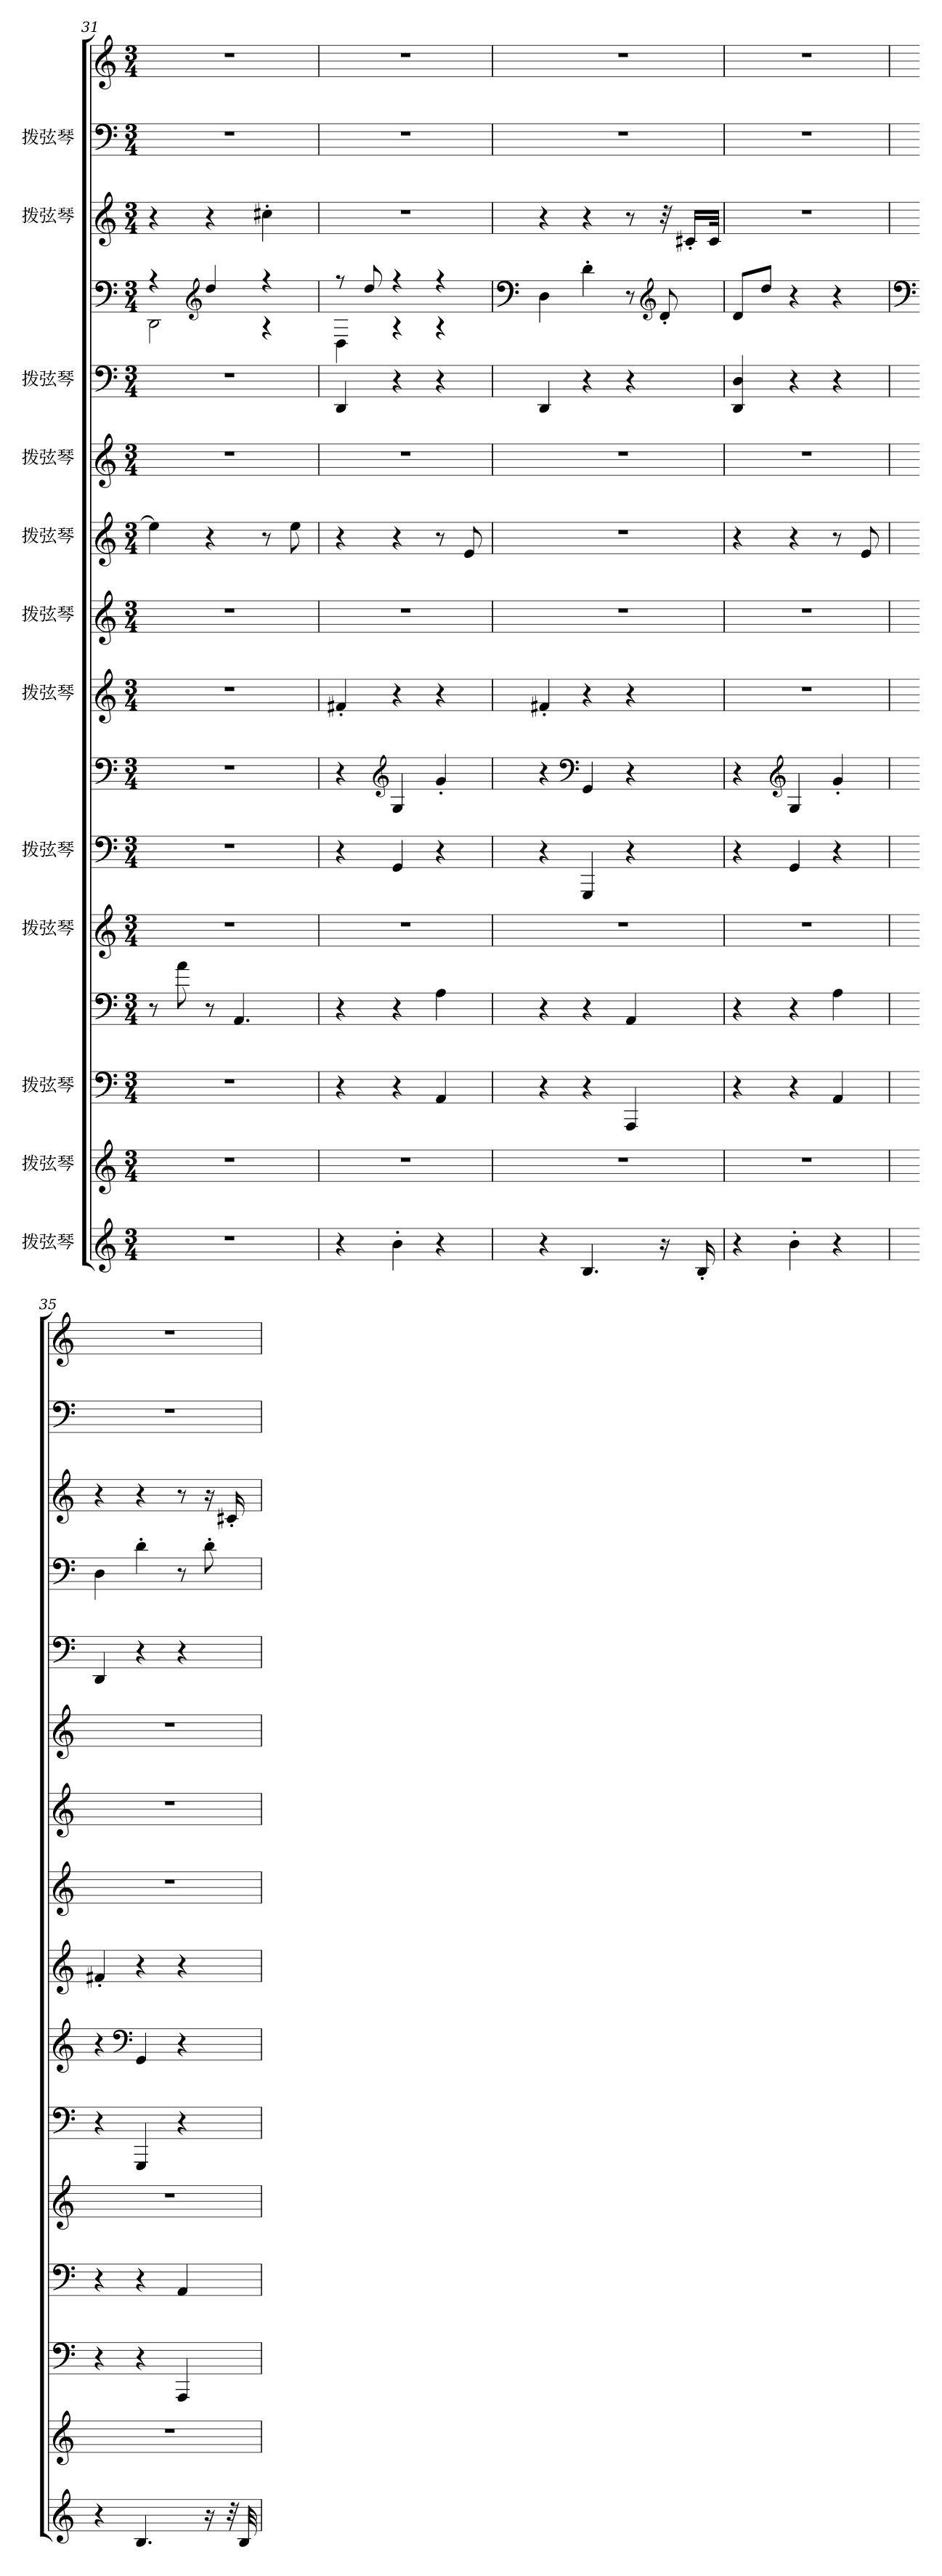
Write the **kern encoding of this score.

**kern	**kern	**kern	**kern	**kern	**kern	**kern	**kern	**kern	**kern	**kern	**kern	**kern	**kern	**kern	**kern
*part12	*part11	*part10	*part10	*part9	*part8	*part8	*part7	*part6	*part5	*part4	*part3	*part3	*part2	*part1	*part1
*staff16	*staff15	*staff14	*staff13	*staff12	*staff11	*staff10	*staff9	*staff8	*staff7	*staff6	*staff5	*staff4	*staff3	*staff2	*staff1
*I"拨弦琴	*I"拨弦琴	*I"拨弦琴	*	*I"拨弦琴	*I"拨弦琴	*	*I"拨弦琴	*I"拨弦琴	*I"拨弦琴	*I"拨弦琴	*I"拨弦琴	*	*I"拨弦琴	*I"拨弦琴	*
*clefG2	*clefG2	*clefF4	*clefF4	*clefG2	*clefF4	*clefF4	*clefG2	*clefG2	*clefG2	*clefG2	*clefF4	*clefF4	*clefG2	*clefF4	*clefG2
*k[]	*k[]	*k[]	*k[]	*k[]	*k[]	*k[]	*k[]	*k[]	*k[]	*k[]	*k[]	*k[]	*k[]	*k[]	*k[]
*M3/4	*M3/4	*M3/4	*M3/4	*M3/4	*M3/4	*M3/4	*M3/4	*M3/4	*M3/4	*M3/4	*M3/4	*M3/4	*M3/4	*M3/4	*M3/4
=31	=31	=31	=31	=31	=31	=31	=31	=31	=31	=31	=31	=31	=31	=31	=31
*	*	*	*	*	*	*	*	*	*	*	*	*^	*	*	*
2.r	2.r	2.r	8r	2.r	2.r	2.r	2.r	2.r	4ee\]	2.r	2.r	4r	2DD\	4r	2.r	2.r
.	.	.	8a\	.	.	.	.	.	.	.	.	.	.	.	.	.
*	*	*	*	*	*	*	*	*	*	*	*	*clefG2	*	*	*	*
.	.	.	8r	.	.	.	.	.	4r	.	.	4dd/	.	4r	.	.
.	.	.	4.AA/	.	.	.	.	.	.	.	.	.	.	.	.	.
.	.	.	.	.	.	.	.	.	8r	.	.	4r	4r	4cc#X'\	.	.
.	.	.	.	.	.	.	.	.	8ee\	.	.	.	.	.	.	.
=32	=32	=32	=32	=32	=32	=32	=32	=32	=32	=32	=32	=32	=32	=32	=32	=32
4r	2.r	4r	4r	2.r	4r	4r	4f#X'/	2.r	4r	2.r	4DD/	8r	4D\	2.r	2.r	2.r
.	.	.	.	.	.	.	.	.	.	.	.	8dd/	.	.	.	.
*	*	*	*	*	*	*clefG2	*	*	*	*	*	*	*	*	*	*
4b'\	.	4r	4r	.	4GG/	4G/	4r	.	4r	.	4r	4r	4r	.	.	.
4r	.	4AA/	4A\	.	4r	4g'/	4r	.	8r	.	4r	4r	4r	.	.	.
.	.	.	.	.	.	.	.	.	8e/	.	.	.	.	.	.	.
*	*	*	*	*	*	*	*	*	*	*	*	*v	*v	*	*	*
!!LO:PB:g=z
=33	=33	=33	=33	=33	=33	=33	=33	=33	=33	=33	=33	=33	=33	=33	=33
*	*	*	*	*	*	*	*	*	*	*	*	*clefF4	*	*	*
4r	2.r	4r	4r	2.r	4r	4r	4f#X'/	2.r	2.r	2.r	4DD/	4D\	4r	2.r	2.r
*	*	*	*	*	*	*clefF4	*	*	*	*	*	*	*	*	*
4.B/	.	4r	4r	.	4GGG/	4GG/	4r	.	.	.	4r	4d'\	4r	.	.
.	.	4AAA/	4AA/	.	4r	4r	4r	.	.	.	4r	8r	8r	.	.
*	*	*	*	*	*	*	*	*	*	*	*	*clefG2	*	*	*
16r	.	.	.	.	.	.	.	.	.	.	.	8d'/	32r	.	.
.	.	.	.	.	.	.	.	.	.	.	.	.	16c#X'/LL	.	.
16B'/	.	.	.	.	.	.	.	.	.	.	.	.	.	.	.
.	.	.	.	.	.	.	.	.	.	.	.	.	32c#/JJk	.	.
=34	=34	=34	=34	=34	=34	=34	=34	=34	=34	=34	=34	=34	=34	=34	=34
4r	2.r	4r	4r	2.r	4r	4r	2.r	2.r	4r	2.r	4DD/ 4D/	8d/L	2.r	2.r	2.r
.	.	.	.	.	.	.	.	.	.	.	.	8dd/J	.	.	.
*	*	*	*	*	*	*clefG2	*	*	*	*	*	*	*	*	*
4b'\	.	4r	4r	.	4GG/	4G/	.	.	4r	.	4r	4r	.	.	.
4r	.	4AA/	4A\	.	4r	4g'/	.	.	8r	.	4r	4r	.	.	.
.	.	.	.	.	.	.	.	.	8e/	.	.	.	.	.	.
=35	=35	=35	=35	=35	=35	=35	=35	=35	=35	=35	=35	=35	=35	=35	=35
*	*	*	*	*	*	*	*	*	*	*	*	*clefF4	*	*	*
4r	2.r	4r	4r	2.r	4r	4r	4f#X'/	2.r	2.r	2.r	4DD/	4D\	4r	2.r	2.r
*	*	*	*	*	*	*clefF4	*	*	*	*	*	*	*	*	*
4.B/	.	4r	4r	.	4GGG/	4GG/	4r	.	.	.	4r	4d'\	4r	.	.
.	.	4AAA/	4AA/	.	4r	4r	4r	.	.	.	4r	8r	8r	.	.
16r	.	.	.	.	.	.	.	.	.	.	.	8d'\	16r	.	.
32r	.	.	.	.	.	.	.	.	.	.	.	.	16c#X'/	.	.
32B/	.	.	.	.	.	.	.	.	.	.	.	.	.	.	.
=	=	=	=	=	=	=	=	=	=	=	=	=	=	=	=
*-	*-	*-	*-	*-	*-	*-	*-	*-	*-	*-	*-	*-	*-	*-	*-
